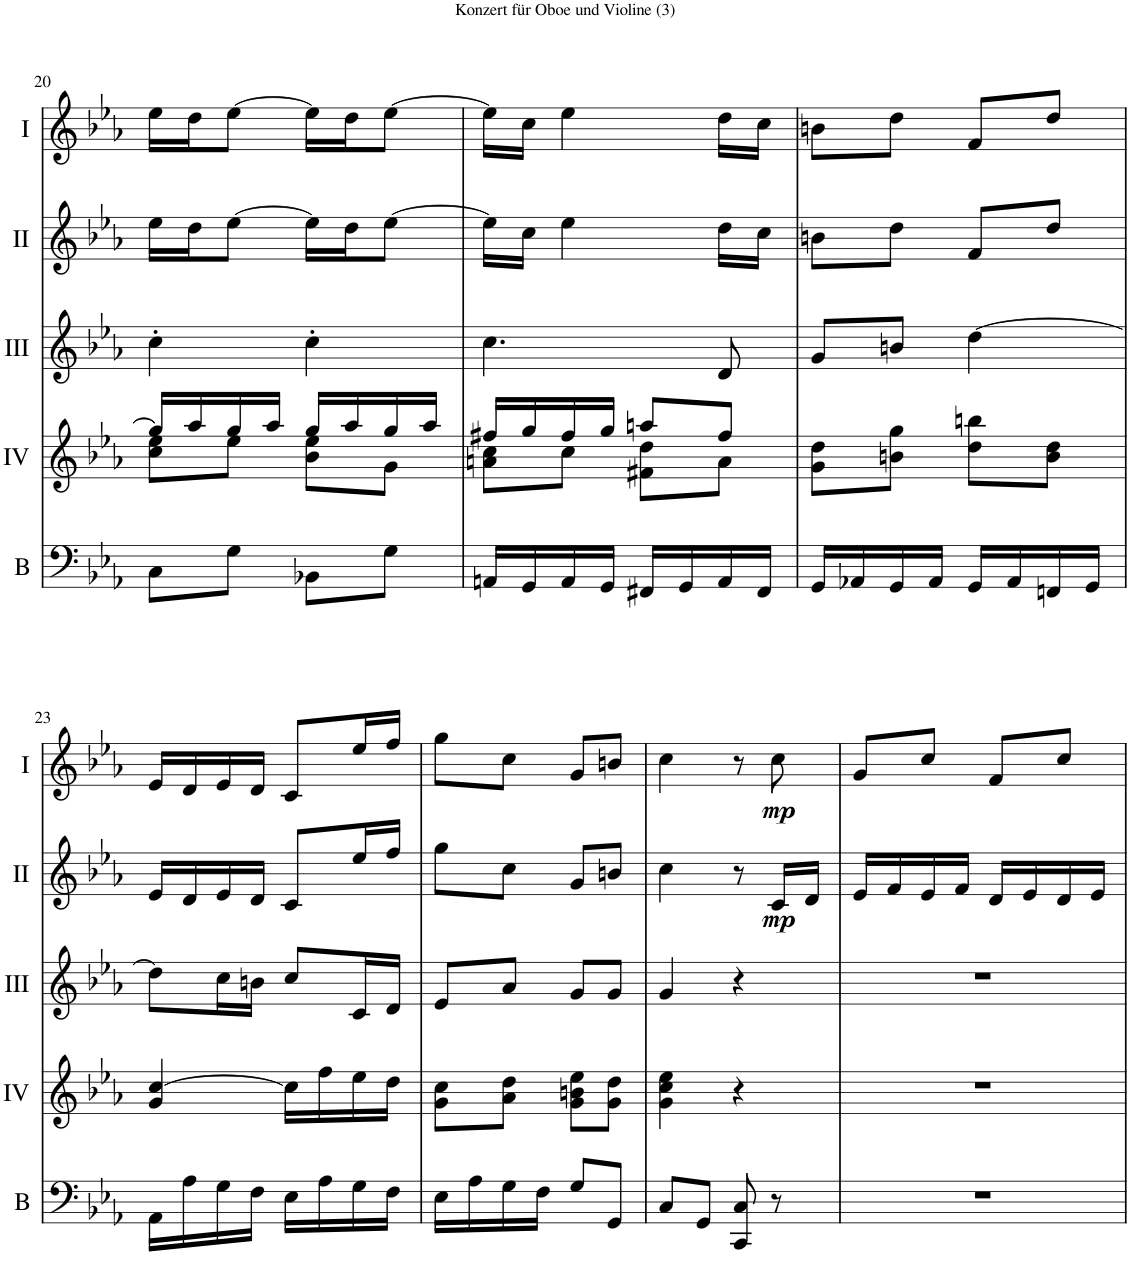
**kern	**kern	**kern	**kern	**dynam	**kern	**dynam
*part5	*part4	*part3	*part2	*part2	*part1	*part1
*staff5	*staff4	*staff3	*staff2	*staff2	*staff1	*staff1
*I"Basson	*I"Acc. 4	*I"Acc. 3	*I"Acc. 2	*	*I"Acc. 1	*
*I'B	*	*	*	*	*	*
!!LO:PB:g=z
*clefF4	*clefG2	*clefG2	*clefG2	*	*clefG2	*
*Trd7c12	*Trd7c12	*	*	*	*	*
*k[b-e-a-]	*k[b-e-a-]	*k[b-e-a-]	*k[b-e-a-]	*	*k[b-e-a-]	*
*M2/4	*M2/4	*M2/4	*M2/4	*	*M2/4	*
=20	=20	=20	=20	=20	=20	=20
*	*^	*	*	*	*	*
8C\L	16gg/LL]	8cc\ 8ee-\L	4cc'\	16ee-\LL	.	16ee-\LL	.
.	16aa-/	.	.	16dd\J	.	16dd\J	.
8G\J	16gg/	8ee-\J	.	[8ee-\J	.	[8ee-\J	.
.	16aa-/JJ	.	.	.	.	.	.
8BB-X\L	16gg/LL	8b-\ 8ee-\L	4cc'\	16ee-\LL]	.	16ee-\LL]	.
.	16aa-/	.	.	16dd\J	.	16dd\J	.
8G\J	16gg/	8g\J	.	[8ee-\J	.	[8ee-\J	.
.	16aa-/JJ	.	.	.	.	.	.
=21	=21	=21	=21	=21	=21	=21	=21
16AAn/LL	16ff#X/LL	8an\ 8cc\L	4.cc\	16ee-\LL]	.	16ee-\LL]	.
16GG/	16gg/	.	.	16cc\JJ	.	16cc\JJ	.
16AA/	16ff#/	8cc\J	.	4ee-\	.	4ee-\	.
16GG/JJ	16gg/JJ	.	.	.	.	.	.
16FF#X/LL	8aan/L	8f#X\ 8dd\L	.	.	.	.	.
16GG/	.	.	.	.	.	.	.
16AA/	8ff#/J	8a\J	8d/	16dd\LL	.	16dd\LL	.
16FF#/JJ	.	.	.	16cc\JJ	.	16cc\JJ	.
*	*v	*v	*	*	*	*	*
=22	=22	=22	=22	=22	=22	=22
16GG/LL	8g\ 8dd\L	8g/L	8bn\L	.	8bn\L	.
16AA-X/	.	.	.	.	.	.
16GG/	8bn\ 8gg\J	8bn/J	8dd\J	.	8dd\J	.
16AA-/JJ	.	.	.	.	.	.
16GG/LL	8dd\ 8bbn\L	[4dd\	8f/L	.	8f/L	.
16AA-/	.	.	.	.	.	.
16FFn/	8b\ 8dd\J	.	8dd/J	.	8dd/J	.
16GG/JJ	.	.	.	.	.	.
!!LO:LB:g=z
=23	=23	=23	=23	=23	=23	=23
16AA-\LL	4g/ [4cc/	8dd\L]	16e-/LL	.	16e-/LL	.
16A-\	.	.	16d/	.	16d/	.
16G\	.	16cc\L	16e-/	.	16e-/	.
16F\JJ	.	16bn\JJ	16d/JJ	.	16d/JJ	.
16E-\LL	16cc\LL]	8cc/L	8c/L	.	8c/L	.
16A-\	16ff\	.	.	.	.	.
16G\	16ee-\	16c/L	16ee-/L	.	16ee-/L	.
16F\JJ	16dd\JJ	16d/JJ	16ff/JJ	.	16ff/JJ	.
=24	=24	=24	=24	=24	=24	=24
16E-\LL	8g\ 8cc\L	8e-/L	8gg\L	.	8gg\L	.
16A-\	.	.	.	.	.	.
16G\	8a-\ 8dd\J	8a-/J	8cc\J	.	8cc\J	.
16F\JJ	.	.	.	.	.	.
8G/L	8g\ 8bn\ 8ee-\L	8g/L	8g/L	.	8g/L	.
8GG/J	8g\ 8dd\J	8g/J	8bn/J	.	8bn/J	.
=25	=25	=25	=25	=25	=25	=25
8C/L	4g\ 4cc\ 4ee-\	4g/	4cc\	.	4cc\	.
8GG/J	.	.	.	.	.	.
8CC/ 8C/	4r	4r	8r	.	8r	.
!	!	!	!	!LO:DY:b	!	!LO:DY:b
8r	.	.	16c/LL	mp	8cc\	mp
.	.	.	16d/JJ	.	.	.
=26	=26	=26	=26	=26	=26	=26
2r	2r	2r	16e-/LL	.	8g/L	.
.	.	.	16f/	.	.	.
.	.	.	16e-/	.	8cc/J	.
.	.	.	16f/JJ	.	.	.
.	.	.	16d/LL	.	8f/L	.
.	.	.	16e-/	.	.	.
.	.	.	16d/	.	8cc/J	.
.	.	.	16e-/JJ	.	.	.
=	=	=	=	=	=	=
*-	*-	*-	*-	*-	*-	*-
